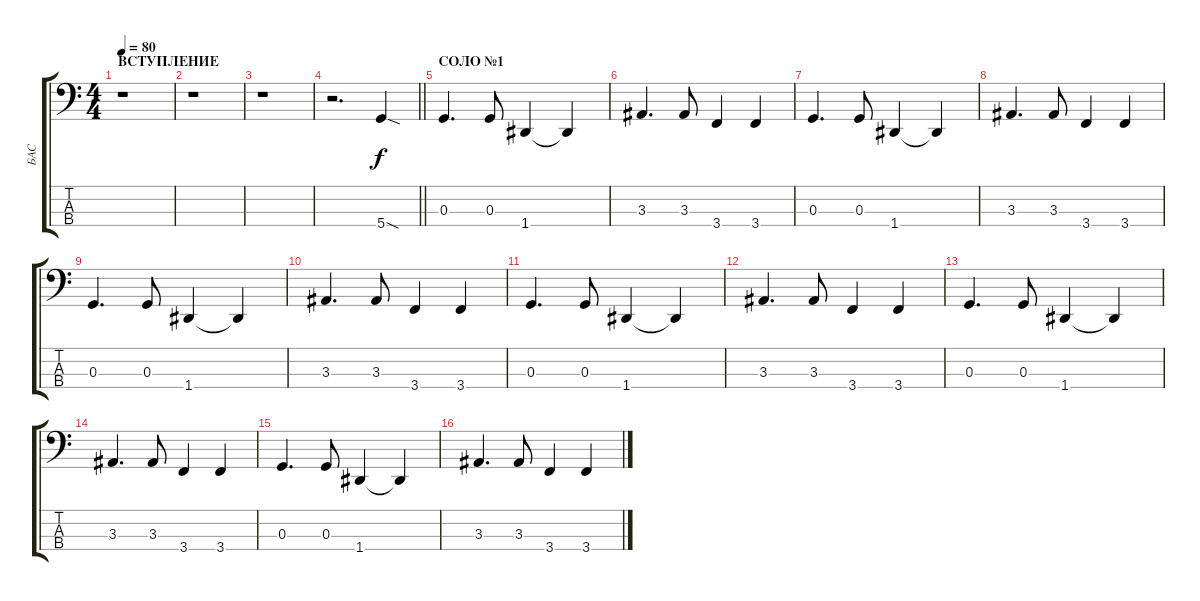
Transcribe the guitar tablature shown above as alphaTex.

\track ("БАС" "БАС") {instrument electricbassfinger}
\staff {score tabs}
\tuning (F2 C2 G1 D1) {hide}
\ts (4 4)
\section ("" "ВСТУПЛЕНИЕ")
\tempo 80
\clef f4
\ks c
r.1{dy f instrument electricbassfinger} |
r.1 |
r.1 |
\barLineRight lightlight
r.2{d} 5.4{sod}.4 |
\section ("" "СОЛО №1")
0.3.4{d} 0.3.8 1.4.4 1.4{t}.4 |
3.3.4{d} 3.3.8 3.4.4 3.4.4 |
0.3.4{d} 0.3.8 1.4.4 1.4{t}.4 |
3.3.4{d} 3.3.8 3.4.4 3.4.4 |
0.3.4{d} 0.3.8 1.4.4 1.4{t}.4 |
3.3.4{d} 3.3.8 3.4.4 3.4.4 |
0.3.4{d} 0.3.8 1.4.4 1.4{t}.4 |
3.3.4{d} 3.3.8 3.4.4 3.4.4 |
0.3.4{d} 0.3.8 1.4.4 1.4{t}.4 |
3.3.4{d} 3.3.8 3.4.4 3.4.4 |
0.3.4{d} 0.3.8 1.4.4 1.4{t}.4 |
3.3.4{d} 3.3.8 3.4.4 3.4.4
